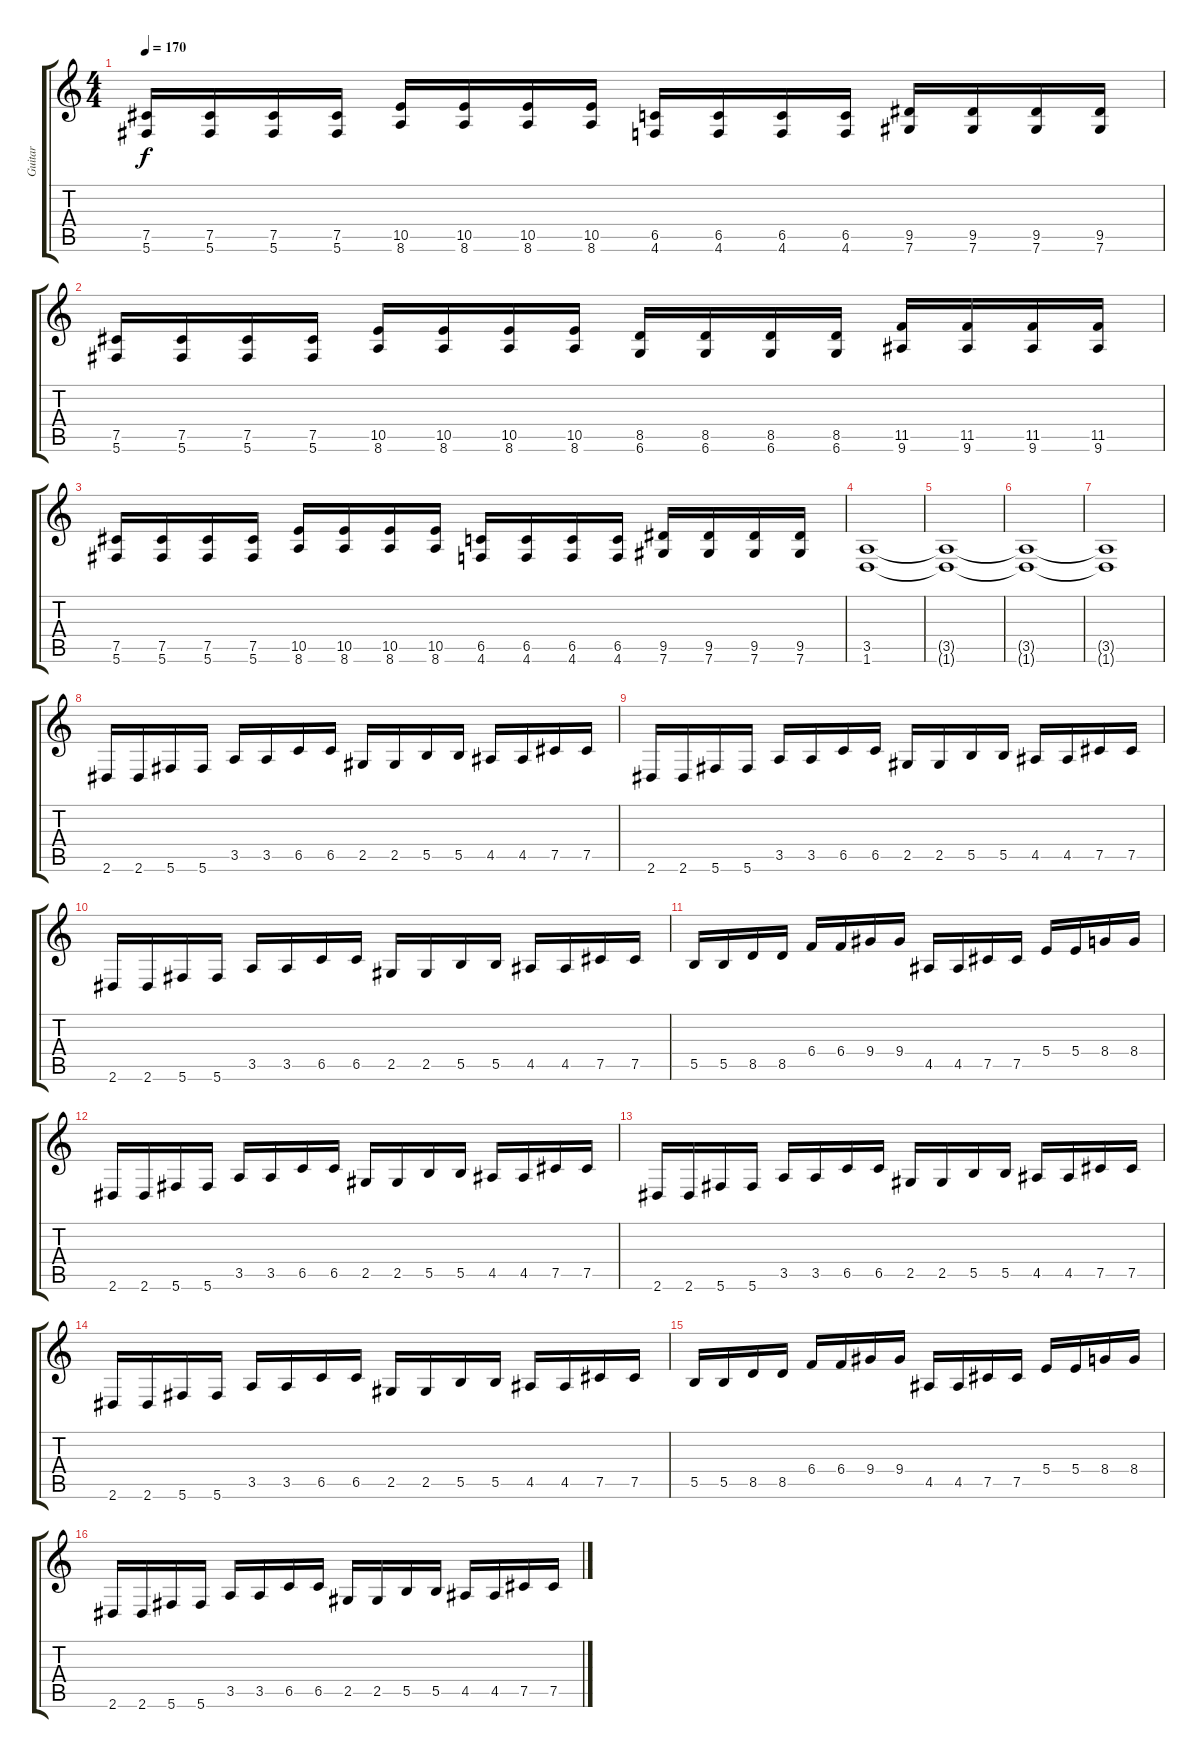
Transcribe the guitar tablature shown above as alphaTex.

\track ("Guitar" "Guitar") {instrument distortionguitar}
\staff {score tabs}
\tuning (Db4 Ab3 E3 B2 Gb2 Db2) {hide}
\ts (4 4)
\tempo 170
\clef g2
\ks c
(7.5 5.6).16{dy f} (7.5 5.6).16 (7.5 5.6).16 (7.5 5.6).16 (10.5 8.6).16 (10.5 8.6).16 (10.5 8.6).16 (10.5 8.6).16 (6.5 4.6).16 (6.5 4.6).16 (6.5 4.6).16 (6.5 4.6).16 (9.5 7.6).16 (9.5 7.6).16 (9.5 7.6).16 (9.5 7.6).16 |
(7.5 5.6).16 (7.5 5.6).16 (7.5 5.6).16 (7.5 5.6).16 (10.5 8.6).16 (10.5 8.6).16 (10.5 8.6).16 (10.5 8.6).16 (8.5 6.6).16 (8.5 6.6).16 (8.5 6.6).16 (8.5 6.6).16 (11.5 9.6).16 (11.5 9.6).16 (11.5 9.6).16 (11.5 9.6).16 |
(7.5 5.6).16 (7.5 5.6).16 (7.5 5.6).16 (7.5 5.6).16 (10.5 8.6).16 (10.5 8.6).16 (10.5 8.6).16 (10.5 8.6).16 (6.5 4.6).16 (6.5 4.6).16 (6.5 4.6).16 (6.5 4.6).16 (9.5 7.6).16 (9.5 7.6).16 (9.5 7.6).16 (9.5 7.6).16 |
(3.5 1.6).1 |
(3.5{t} 1.6{t}).1 |
(3.5{t} 1.6{t}).1 |
(3.5{t} 1.6{t}).1 |
2.6.16 2.6.16 5.6.16 5.6.16 3.5.16 3.5.16 6.5.16 6.5.16 2.5.16 2.5.16 5.5.16 5.5.16 4.5.16 4.5.16 7.5.16 7.5.16 |
2.6.16 2.6.16 5.6.16 5.6.16 3.5.16 3.5.16 6.5.16 6.5.16 2.5.16 2.5.16 5.5.16 5.5.16 4.5.16 4.5.16 7.5.16 7.5.16 |
2.6.16 2.6.16 5.6.16 5.6.16 3.5.16 3.5.16 6.5.16 6.5.16 2.5.16 2.5.16 5.5.16 5.5.16 4.5.16 4.5.16 7.5.16 7.5.16 |
5.5.16 5.5.16 8.5.16 8.5.16 6.4.16 6.4.16 9.4.16 9.4.16 4.5.16 4.5.16 7.5.16 7.5.16 5.4.16 5.4.16 8.4.16 8.4.16 |
2.6.16 2.6.16 5.6.16 5.6.16 3.5.16 3.5.16 6.5.16 6.5.16 2.5.16 2.5.16 5.5.16 5.5.16 4.5.16 4.5.16 7.5.16 7.5.16 |
2.6.16 2.6.16 5.6.16 5.6.16 3.5.16 3.5.16 6.5.16 6.5.16 2.5.16 2.5.16 5.5.16 5.5.16 4.5.16 4.5.16 7.5.16 7.5.16 |
2.6.16 2.6.16 5.6.16 5.6.16 3.5.16 3.5.16 6.5.16 6.5.16 2.5.16 2.5.16 5.5.16 5.5.16 4.5.16 4.5.16 7.5.16 7.5.16 |
5.5.16 5.5.16 8.5.16 8.5.16 6.4.16 6.4.16 9.4.16 9.4.16 4.5.16 4.5.16 7.5.16 7.5.16 5.4.16 5.4.16 8.4.16 8.4.16 |
2.6.16 2.6.16 5.6.16 5.6.16 3.5.16 3.5.16 6.5.16 6.5.16 2.5.16 2.5.16 5.5.16 5.5.16 4.5.16 4.5.16 7.5.16 7.5.16
